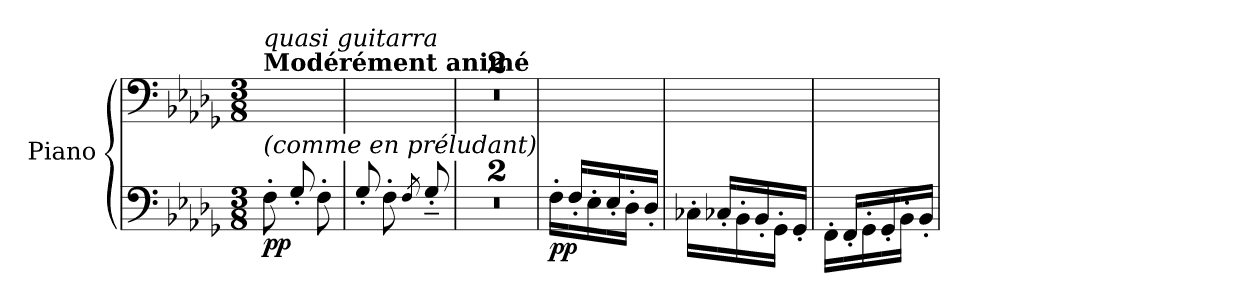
**kern	**kern	**dynam
*part1	*part1	*part1
*staff2	*staff1	*staff1/2
*I"Piano	*	*
*I'Pno.	*	*
*clefF4	*clefF4	*
*k[b-e-a-d-g-]	*k[b-e-a-d-g-]	*
*M3/8	*M3/8	*
=1	=1	=1
*^	*	*
!	!	!LO:TX:a:B:t=Modérément animé	!
!	!	!LO:TX:i:t=quasi guitarra	!
!LO:TX:i:t=(comme en préludant)	!	!	!
!	!	!	!LO:DY:b=2
8ryy	8F'<\	8ryy	pp
8G-'>/	8ryy	8ryy	.
8ryy	8F'<\	8ryy	.
=2	=2	=2	=2
8G-'>/	8ryy	8ryy	.
8ryy	8F'<\	8ryy	.
8qF/	.	.	.
8G-'>~>/	8ryy	8ryy	.
*v	*v	*	*
=3	=3	=3
4.r	4.r	.
=4	=4	=4
4.r	4.r	.
=5	=5	=5
*^	*	*
!	!	!	!LO:DY:b=2
16ryy	16F'<\LL	16ryy	pp
16F'>/LL	16ryy	16ryy	.
16ryy	16E-'<\	16ryy	.
16E-'>/	16ryy	16ryy	.
16ryy	16D-'<\JJ	16ryy	.
16D-'>/JJ	16ryy	16ryy	.
=6	=6	=6	=6
16ryy	16C-X'<\LL	16ryy	.
16C-X'>/LL	16ryy	16ryy	.
16ryy	16BB-'<\	16ryy	.
16BB-'>/	16ryy	16ryy	.
16ryy	16GG-'<\JJ	16ryy	.
16GG-'>/JJ	16ryy	16ryy	.
=7	=7	=7	=7
16ryy	16FF'<\LL	16ryy	.
16FF'>/LL	16ryy	16ryy	.
16ryy	16GG-'<\	16ryy	.
16GG-'>/	16ryy	16ryy	.
16ryy	16BB-'<\JJ	16ryy	.
16BB-'>/JJ	16ryy	16ryy	.
*v	*v	*	*
=	=	=
*-	*-	*-
